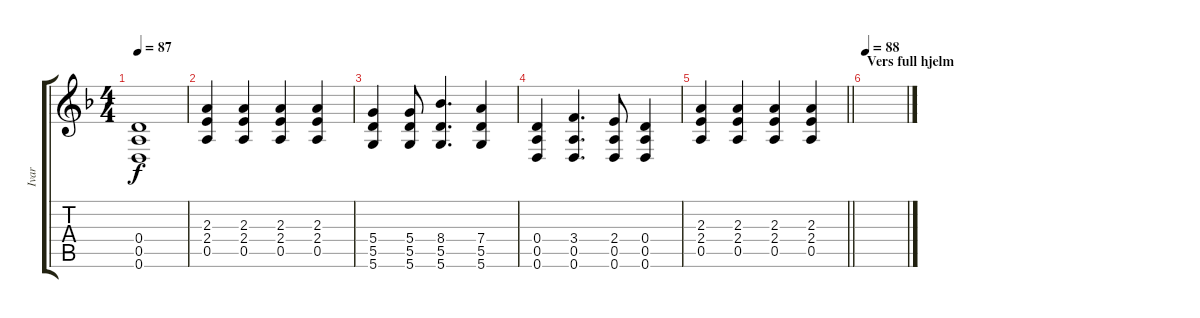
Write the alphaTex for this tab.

\track ("Ivar" "Ivar") {instrument electricguitarjazz}
\staff {score tabs}
\tuning (E4 B3 G3 D3 A2 D2) {hide}
\ts (4 4)
\tempo 87
\clef g2
\ks dminor
(0.4{t} 0.5{t} 0.6{t}).1{dy f} |
(2.3 2.4 0.5).4 (2.3 2.4 0.5).4 (2.3 2.4 0.5).4 (2.3 2.4 0.5).4 |
(5.4 5.5 5.6).4 (5.4 5.5 5.6).8 (8.4 5.5 5.6).4{d} (7.4 5.5 5.6).4 |
(0.4 0.5 0.6).4 (3.4 0.5 0.6).4{d} (2.4 0.5 0.6).8 (0.4 0.5 0.6).4 |
\barLineRight lightlight
(2.3 2.4 0.5).4 (2.3 2.4 0.5).4 (2.3 2.4 0.5).4 (2.3 2.4 0.5).4 |
\section ("" "Vers full hjelm")
\tempo 88
